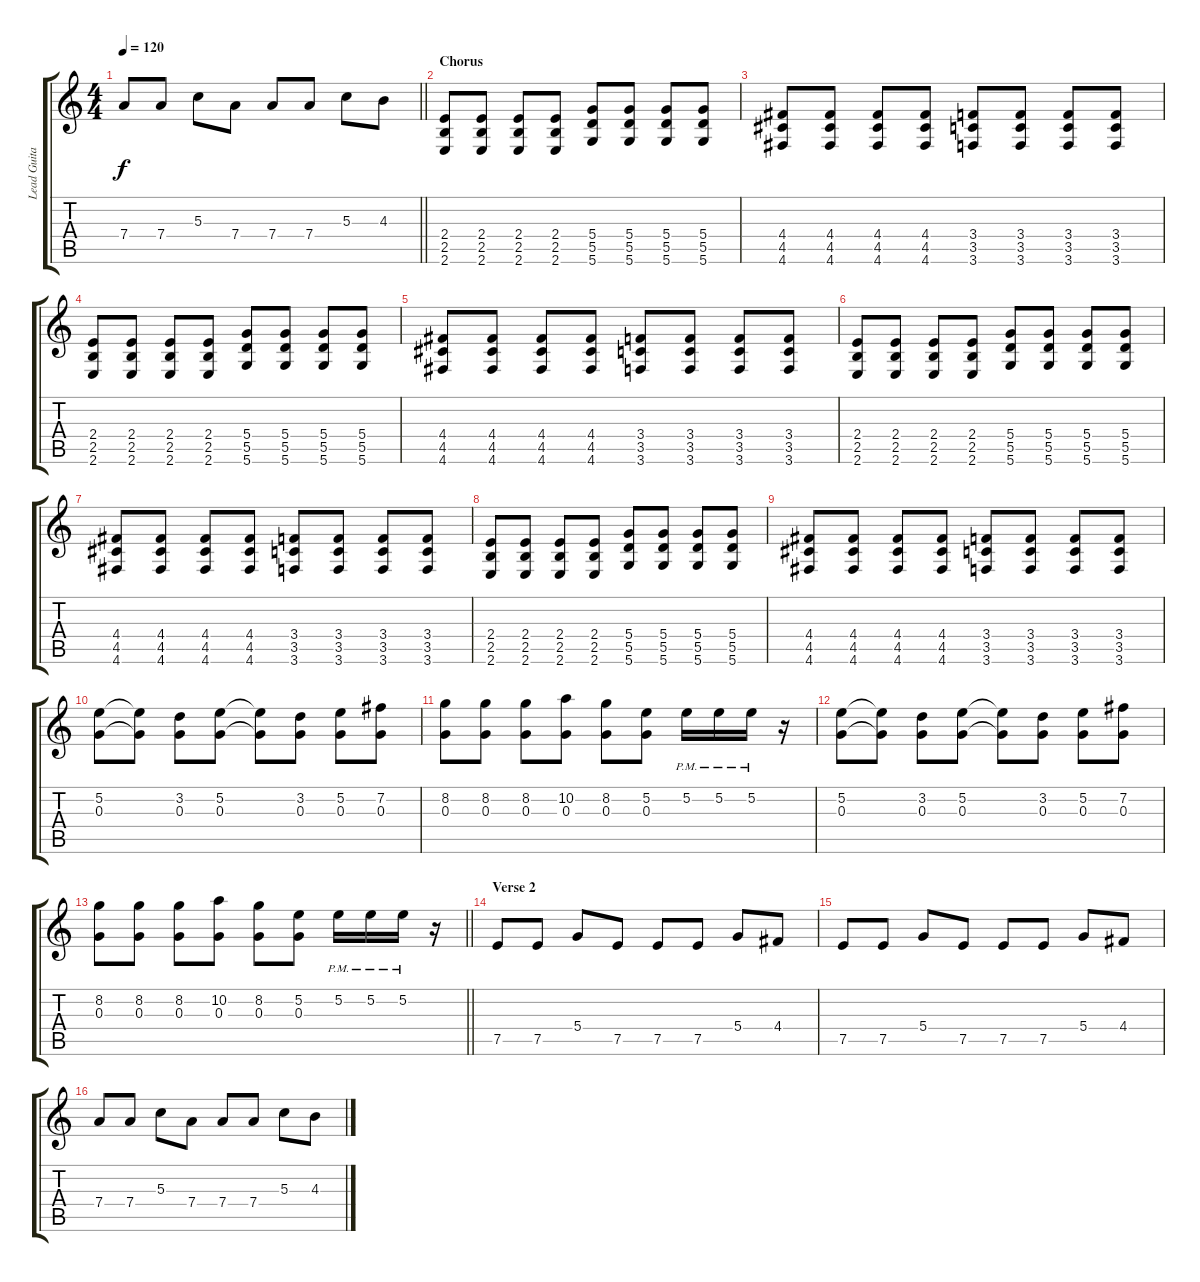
\track ("Lead Guitar(Joe Trohman)" "Lead Guita") {instrument overdrivenguitar}
\staff {score tabs}
\tuning (E4 B3 G3 D3 A2 D2) {hide}
\ts (4 4)
\tempo 120
\clef g2
\barLineRight lightlight
\ks c
7.4.8{dy f} 7.4.8 5.3.8 7.4.8 7.4.8 7.4.8 5.3.8 4.3.8 |
\section ("" "Chorus")
(2.4 2.5 2.6).8 (2.4 2.5 2.6).8 (2.4 2.5 2.6).8 (2.4 2.5 2.6).8 (5.4 5.5 5.6).8 (5.4 5.5 5.6).8 (5.4 5.5 5.6).8 (5.4 5.5 5.6).8 |
(4.4 4.5 4.6).8 (4.4 4.5 4.6).8 (4.4 4.5 4.6).8 (4.4 4.5 4.6).8 (3.4 3.5 3.6).8 (3.4 3.5 3.6).8 (3.4 3.5 3.6).8 (3.4 3.5 3.6).8 |
(2.4 2.5 2.6).8 (2.4 2.5 2.6).8 (2.4 2.5 2.6).8 (2.4 2.5 2.6).8 (5.4 5.5 5.6).8 (5.4 5.5 5.6).8 (5.4 5.5 5.6).8 (5.4 5.5 5.6).8 |
(4.4 4.5 4.6).8 (4.4 4.5 4.6).8 (4.4 4.5 4.6).8 (4.4 4.5 4.6).8 (3.4 3.5 3.6).8 (3.4 3.5 3.6).8 (3.4 3.5 3.6).8 (3.4 3.5 3.6).8 |
(2.4 2.5 2.6).8 (2.4 2.5 2.6).8 (2.4 2.5 2.6).8 (2.4 2.5 2.6).8 (5.4 5.5 5.6).8 (5.4 5.5 5.6).8 (5.4 5.5 5.6).8 (5.4 5.5 5.6).8 |
(4.4 4.5 4.6).8 (4.4 4.5 4.6).8 (4.4 4.5 4.6).8 (4.4 4.5 4.6).8 (3.4 3.5 3.6).8 (3.4 3.5 3.6).8 (3.4 3.5 3.6).8 (3.4 3.5 3.6).8 |
(2.4 2.5 2.6).8 (2.4 2.5 2.6).8 (2.4 2.5 2.6).8 (2.4 2.5 2.6).8 (5.4 5.5 5.6).8 (5.4 5.5 5.6).8 (5.4 5.5 5.6).8 (5.4 5.5 5.6).8 |
(4.4 4.5 4.6).8 (4.4 4.5 4.6).8 (4.4 4.5 4.6).8 (4.4 4.5 4.6).8 (3.4 3.5 3.6).8 (3.4 3.5 3.6).8 (3.4 3.5 3.6).8 (3.4 3.5 3.6).8 |
(5.2 0.3).8 (5.2{t} 0.3{t}).8 (3.2 0.3).8 (5.2 0.3).8 (5.2{t} 0.3{t}).8 (3.2 0.3).8 (5.2 0.3).8 (7.2 0.3).8 |
(8.2 0.3).8 (8.2 0.3).8 (8.2 0.3).8 (10.2 0.3).8 (8.2 0.3).8 (5.2 0.3).8 5.2{pm}.16 5.2{pm}.16 5.2{pm}.16 r.16 |
(5.2 0.3).8 (5.2{t} 0.3{t}).8 (3.2 0.3).8 (5.2 0.3).8 (5.2{t} 0.3{t}).8 (3.2 0.3).8 (5.2 0.3).8 (7.2 0.3).8 |
\barLineRight lightlight
(8.2 0.3).8 (8.2 0.3).8 (8.2 0.3).8 (10.2 0.3).8 (8.2 0.3).8 (5.2 0.3).8 5.2{pm}.16 5.2{pm}.16 5.2{pm}.16 r.16 |
\section ("" "Verse 2")
7.5.8 7.5.8 5.4.8 7.5.8 7.5.8 7.5.8 5.4.8 4.4.8 |
7.5.8 7.5.8 5.4.8 7.5.8 7.5.8 7.5.8 5.4.8 4.4.8 |
7.4.8 7.4.8 5.3.8 7.4.8 7.4.8 7.4.8 5.3.8 4.3.8
